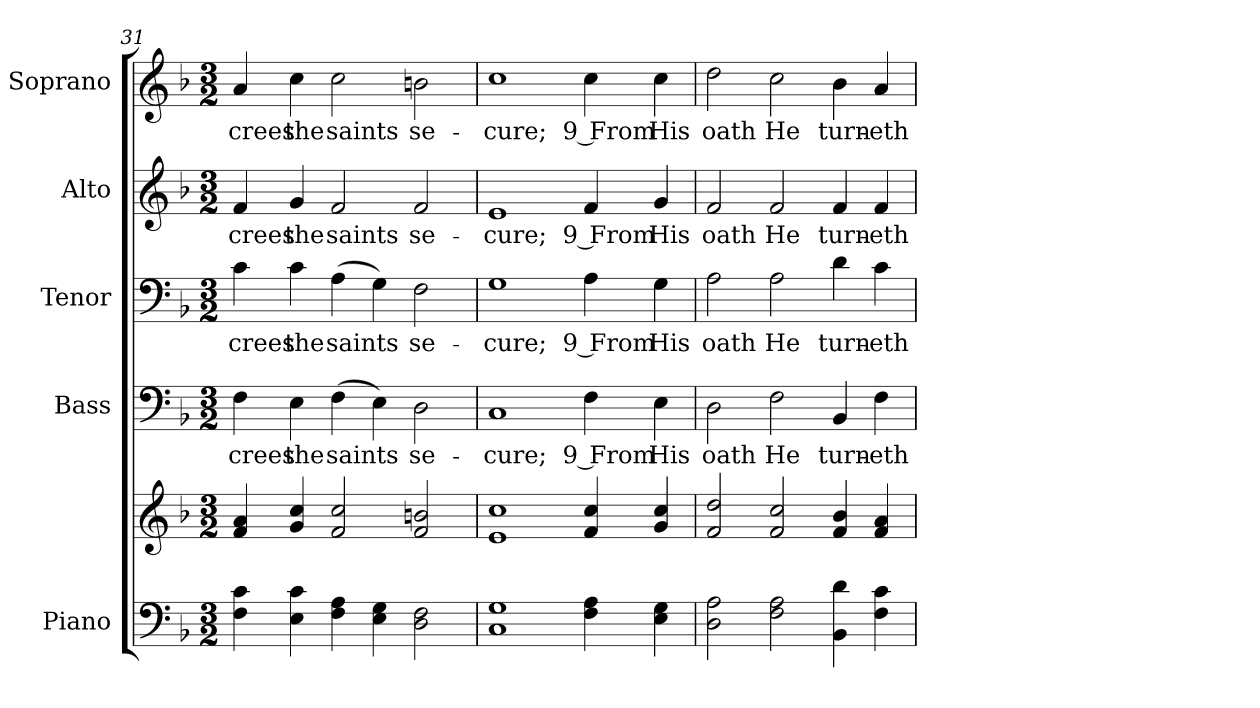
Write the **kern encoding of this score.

**kern	**kern	**kern	**text	**kern	**text	**kern	**text	**kern	**text
*part5	*part5	*part4	*part4	*part3	*part3	*part2	*part2	*part1	*part1
*staff6	*staff5	*staff4	*staff4	*staff3	*staff3	*staff2	*staff2	*staff1	*staff1
*I"Piano	*	*I"Bass	*	*I"Tenor	*	*I"Alto	*	*I"Soprano	*
*I'Pno.	*	*I'B.	*	*I'T.	*	*I'A.	*	*I'S.	*
!!LO:LB:g=z
*clefF4	*clefG2	*clefF4	*	*clefF4	*	*clefG2	*	*clefG2	*
*k[b-]	*k[b-]	*k[b-]	*	*k[b-]	*	*k[b-]	*	*k[b-]	*
*F:	*F:	*F:	*	*F:	*	*F:	*	*F:	*
*M3/2	*M3/2	*M3/2	*	*M3/2	*	*M3/2	*	*M3/2	*
=31	=31	=31	=31	=31	=31	=31	=31	=31	=31
!	!	!	!LO:LY:b:color=#000000	!	!	!	!	!	!
!	!	!	!	!	!LO:LY:b:color=#000000	!	!	!	!
!	!	!	!	!	!	!	!LO:LY:b:color=#000000	!	!
!	!	!	!	!	!	!	!	!	!LO:LY:b:color=#000000
4Fi\ 4ci	4fi/ 4ai	4Fi\	-crees	4ci\	-crees	4fi/	-crees	4ai/	-crees
!	!	!	!LO:LY:b:color=#000000	!	!	!	!	!	!
!	!	!	!	!	!LO:LY:b:color=#000000	!	!	!	!
!	!	!	!	!	!	!	!LO:LY:b:color=#000000	!	!
!	!	!	!	!	!	!	!	!	!LO:LY:b:color=#000000
4Ei\ 4ci	4gi/ 4cci	4Ei\	the	4ci\	the	4gi/	the	4cci\	the
!	!	!	!LO:LY:b:color=#000000	!	!	!	!	!	!
!	!	!	!	!	!LO:LY:b:color=#000000	!	!	!	!
!	!	!	!	!	!	!	!LO:LY:b:color=#000000	!	!
!	!	!	!	!	!	!	!	!	!LO:LY:b:color=#000000
4Fi\ 4Ai	2fi/ 2cci	(4Fi\	saints	(4Ai\	saints	2fi/	saints	2cci\	saints
4Ei\ 4Gi	.	4Ei\)	.	4Gi\)	.	.	.	.	.
!	!	!	!LO:LY:b:color=#000000	!	!	!	!	!	!
!	!	!	!	!	!LO:LY:b:color=#000000	!	!	!	!
!	!	!	!	!	!	!	!LO:LY:b:color=#000000	!	!
!	!	!	!	!	!	!	!	!	!LO:LY:b:color=#000000
2Di\ 2Fi	2fi/ 2bni	2Di\	se-	2Fi\	se-	2fi/	se-	2bni\	se-
=32	=32	=32	=32	=32	=32	=32	=32	=32	=32
!	!	!	!LO:LY:b:color=#000000	!	!	!	!	!	!
!	!	!	!	!	!LO:LY:b:color=#000000	!	!	!	!
!	!	!	!	!	!	!	!LO:LY:b:color=#000000	!	!
!	!	!	!	!	!	!	!	!	!LO:LY:b:color=#000000
1Ci 1Gi	1ei 1cci	1Ci	-cure;	1Gi	-cure;	1ei	-cure;	1cci	-cure;
!	!	!	!LO:LY:b:color=#000000	!	!	!	!	!	!
!	!	!	!	!	!LO:LY:b:color=#000000	!	!	!	!
!	!	!	!	!	!	!	!LO:LY:b:color=#000000	!	!
!	!	!	!	!	!	!	!	!	!LO:LY:b:color=#000000
4Fi\ 4Ai	4fi/ 4cci	4Fi\	9 From	4Ai\	9 From	4fi/	9 From	4cci\	9 From
!	!	!	!LO:LY:b:color=#000000	!	!	!	!	!	!
!	!	!	!	!	!LO:LY:b:color=#000000	!	!	!	!
!	!	!	!	!	!	!	!LO:LY:b:color=#000000	!	!
!	!	!	!	!	!	!	!	!	!LO:LY:b:color=#000000
4Ei\ 4Gi	4gi/ 4cci	4Ei\	His	4Gi\	His	4gi/	His	4cci\	His
!!LO:PB:g=z
=33	=33	=33	=33	=33	=33	=33	=33	=33	=33
!	!	!	!LO:LY:b:color=#000000	!	!	!	!	!	!
!	!	!	!	!	!LO:LY:b:color=#000000	!	!	!	!
!	!	!	!	!	!	!	!LO:LY:b:color=#000000	!	!
!	!	!	!	!	!	!	!	!	!LO:LY:b:color=#000000
2Di\ 2Ai	2fi/ 2ddi	2Di\	oath	2Ai\	oath	2fi/	oath	2ddi\	oath
!	!	!	!LO:LY:b:color=#000000	!	!	!	!	!	!
!	!	!	!	!	!LO:LY:b:color=#000000	!	!	!	!
!	!	!	!	!	!	!	!LO:LY:b:color=#000000	!	!
!	!	!	!	!	!	!	!	!	!LO:LY:b:color=#000000
2Fi\ 2Ai	2fi/ 2cci	2Fi\	He	2Ai\	He	2fi/	He	2cci\	He
!	!	!	!LO:LY:b:color=#000000	!	!	!	!	!	!
!	!	!	!	!	!LO:LY:b:color=#000000	!	!	!	!
!	!	!	!	!	!	!	!LO:LY:b:color=#000000	!	!
!	!	!	!	!	!	!	!	!	!LO:LY:b:color=#000000
4BB-i\ 4di	4fi/ 4b-i	4BB-i/	turn-	4di\	turn-	4fi/	turn-	4b-i\	turn-
!	!	!	!LO:LY:b:color=#000000	!	!	!	!	!	!
!	!	!	!	!	!LO:LY:b:color=#000000	!	!	!	!
!	!	!	!	!	!	!	!LO:LY:b:color=#000000	!	!
!	!	!	!	!	!	!	!	!	!LO:LY:b:color=#000000
4Fi\ 4ci	4fi/ 4ai	4Fi\	-eth	4ci\	-eth	4fi/	-eth	4ai/	-eth
=	=	=	=	=	=	=	=	=	=
*-	*-	*-	*-	*-	*-	*-	*-	*-	*-
